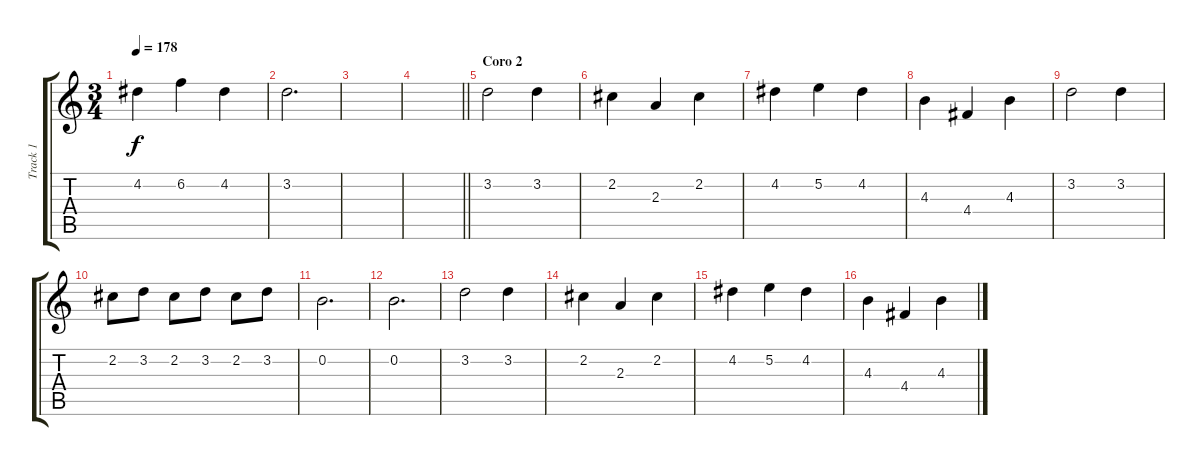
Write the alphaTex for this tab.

\track ("Track 1" "Track 1") {instrument contrabass}
\staff {score tabs}
\tuning (E4 B3 G3 D3 A2 E2) {hide}
\ts (3 4)
\tempo 178
\clef g2
\ks c
4.2.4{dy f} 6.2.4 4.2.4 |
3.2.2{d} |
|
\barLineRight lightlight
|
\section ("" "Coro 2")
3.2.2 3.2.4 |
2.2.4 2.3.4 2.2.4 |
4.2.4 5.2.4 4.2.4 |
4.3.4 4.4.4 4.3.4 |
3.2.2 3.2.4 |
2.2.8 3.2.8 2.2.8 3.2.8 2.2.8 3.2.8 |
0.2.2{d} |
0.2.2{d} |
3.2.2 3.2.4 |
2.2.4 2.3.4 2.2.4 |
4.2.4 5.2.4 4.2.4 |
4.3.4 4.4.4 4.3.4
